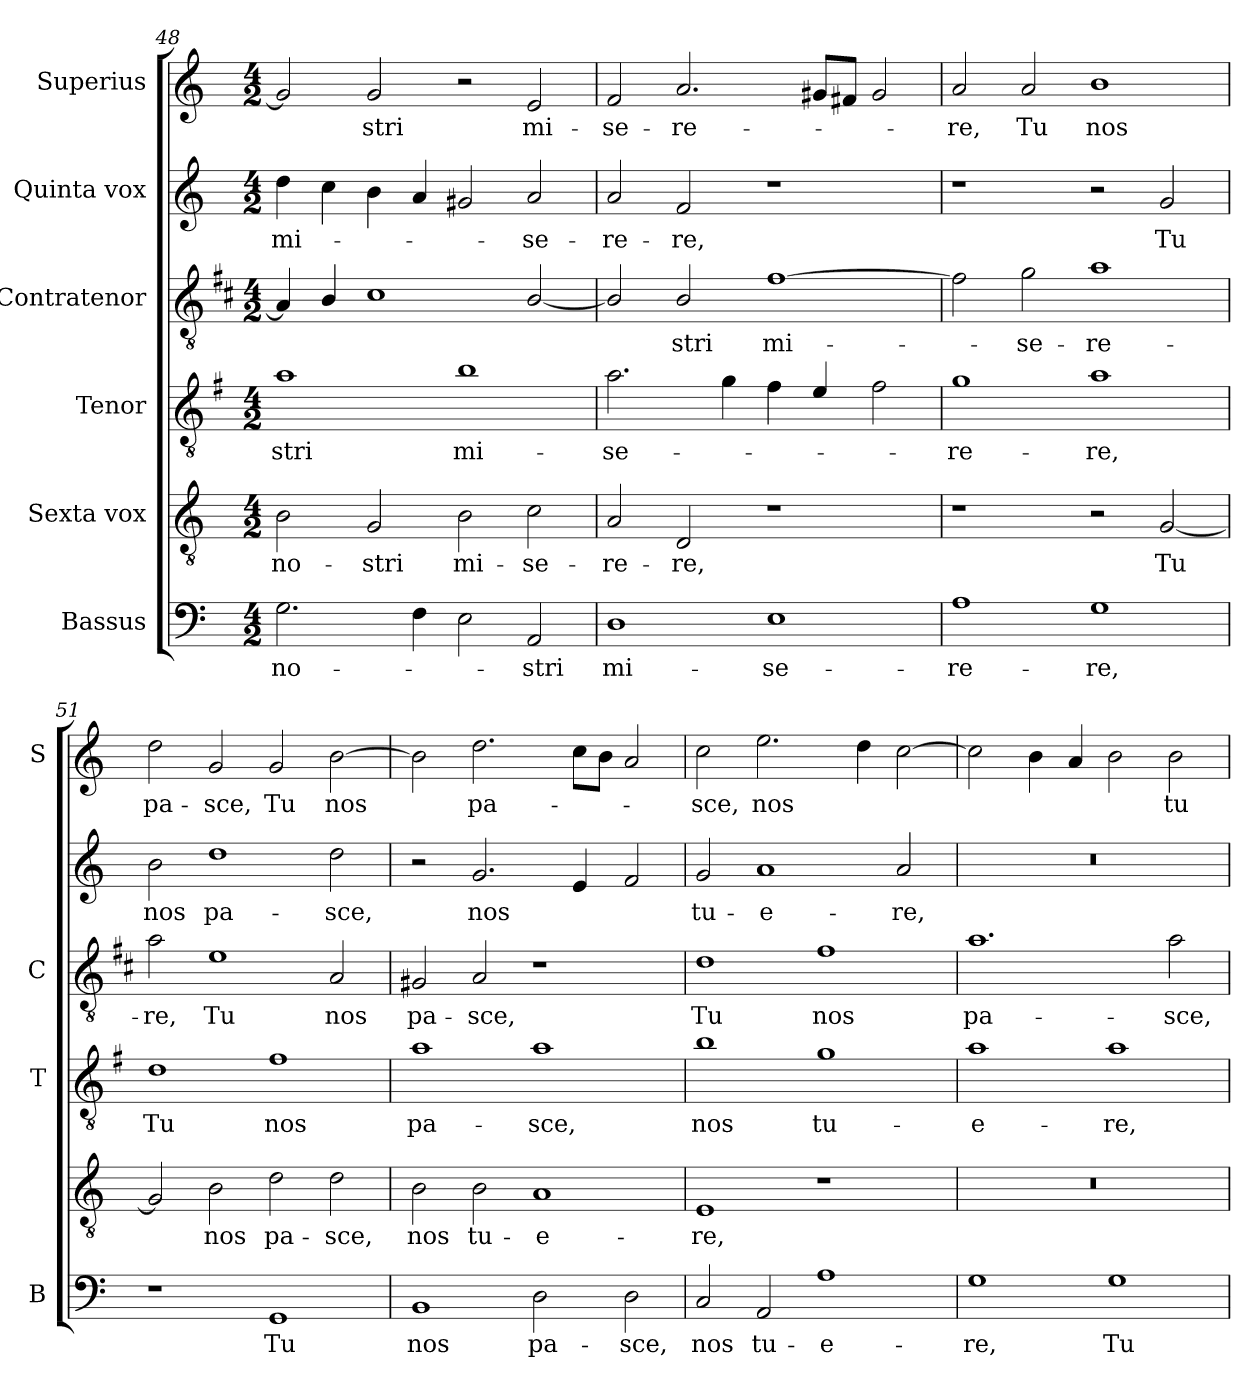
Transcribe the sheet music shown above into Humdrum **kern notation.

**kern	**text	**kern	**text	**kern	**text	**kern	**text	**kern	**text	**kern	**text
*part6	*part6	*part5	*part5	*part4	*part4	*part3	*part3	*part2	*part2	*part1	*part1
*staff6	*staff6	*staff5	*staff5	*staff4	*staff4	*staff3	*staff3	*staff2	*staff2	*staff1	*staff1
*I"Bassus	*	*I"Sexta vox	*	*I"Tenor	*	*I"Contratenor	*	*I"Quinta vox	*	*I"Superius	*
*I'B	*	*	*	*I'T	*	*I'C	*	*	*	*I'S	*
!!LO:PB:g=z
*clefF4	*	*clefGv2	*	*clefGv2	*	*clefGv2	*	*clefG2	*	*clefG2	*
*	*	*	*	*ITrd4c7	*	*ITrd1c2	*	*	*	*	*
*k[]	*	*k[]	*	*k[]	*	*k[]	*	*k[]	*	*k[]	*
*C:	*	*C:	*	*C:	*	*C:	*	*C:	*	*C:	*
*M4/2	*	*M4/2	*	*M4/2	*	*M4/2	*	*M4/2	*	*M4/2	*
=48	=48	=48	=48	=48	=48	=48	=48	=48	=48	=48	=48
!	!LO:LY:b	!	!LO:LY:b	!	!LO:LY:b	!	!	!	!LO:LY:b	!	!
2.G\	no-	2B\	no-	1d	-stri	4G/]	.	4dd\	mi-	2g/]	.
.	.	.	.	.	.	4A/	.	4cc\	.	.	.
!	!	!	!LO:LY:b	!	!	!	!	!	!	!	!LO:LY:b
.	.	2G/	-stri	.	.	1B	.	4b\	.	2g/	-stri
4F\	.	.	.	.	.	.	.	4a/	.	.	.
!	!	!	!LO:LY:b	!	!LO:LY:b	!	!	!	!	!	!
2E\	.	2B\	mi-	1e	mi-	.	.	2g#X/	.	2r	.
!	!LO:LY:b	!	!LO:LY:b	!	!	!	!	!	!LO:LY:b	!	!LO:LY:b
2AA/	-stri	2c\	-se-	.	.	[2A/	.	2a/	-se-	2e/	mi-
=49	=49	=49	=49	=49	=49	=49	=49	=49	=49	=49	=49
!	!LO:LY:b	!	!LO:LY:b	!	!LO:LY:b	!	!	!	!LO:LY:b	!	!LO:LY:b
1D	mi-	2A/	-re-	2.d\	-se-	2A/]	.	2a/	-re-	2f/	-se-
!	!	!	!LO:LY:b	!	!	!	!LO:LY:b	!	!LO:LY:b	!	!LO:LY:b
.	.	2D/	-re,	.	.	2A/	-stri	2f/	-re,	2.a/	-re-
.	.	.	.	4c\	.	.	.	.	.	.	.
!	!LO:LY:b	!	!	!	!	!	!LO:LY:b	!	!	!	!
1E	-se-	1r	.	4B\	.	[1e	mi-	1r	.	.	.
.	.	.	.	4A/	.	.	.	.	.	8g#X/L	.
.	.	.	.	.	.	.	.	.	.	8f#X/J	.
.	.	.	.	2B\	.	.	.	.	.	2g#/	.
=50	=50	=50	=50	=50	=50	=50	=50	=50	=50	=50	=50
!	!LO:LY:b	!	!	!	!LO:LY:b	!	!	!	!	!	!LO:LY:b
1A	-re-	1r	.	1c	-re-	2e\]	.	1r	.	2a/	-re,
!	!	!	!	!	!	!	!LO:LY:b	!	!	!	!LO:LY:b
.	.	.	.	.	.	2f\	-se-	.	.	2a/	Tu
!	!LO:LY:b	!	!	!	!LO:LY:b	!	!LO:LY:b	!	!	!	!LO:LY:b
1G	-re,	2r	.	1d	-re,	1g	-re-	2r	.	1b	nos
!	!	!	!LO:LY:b	!	!	!	!	!	!LO:LY:b	!	!
.	.	[2G/	Tu	.	.	.	.	2g/	Tu	.	.
=51	=51	=51	=51	=51	=51	=51	=51	=51	=51	=51	=51
!	!	!	!	!	!LO:LY:b	!	!LO:LY:b	!	!LO:LY:b	!	!LO:LY:b
1r	.	2G/]	.	1G	Tu	2g\	-re,	2b\	nos	2dd\	pa-
!	!	!	!LO:LY:b	!	!	!	!LO:LY:b	!	!LO:LY:b	!	!LO:LY:b
.	.	2B\	nos	.	.	1d	Tu	1dd	pa-	2g/	-sce,
!	!LO:LY:b	!	!LO:LY:b	!	!LO:LY:b	!	!	!	!	!	!LO:LY:b
1GG	Tu	2d\	pa-	1B	nos	.	.	.	.	2g/	Tu
!	!	!	!LO:LY:b	!	!	!	!LO:LY:b	!	!LO:LY:b	!	!LO:LY:b
.	.	2d\	-sce,	.	.	2G/	nos	2dd\	-sce,	[2b\	nos
=52	=52	=52	=52	=52	=52	=52	=52	=52	=52	=52	=52
!	!LO:LY:b	!	!LO:LY:b	!	!LO:LY:b	!	!LO:LY:b	!	!	!	!
1BB	nos	2B\	nos	1d	pa-	2F#X/	pa-	2r	.	2b\]	.
!	!	!	!LO:LY:b	!	!	!	!LO:LY:b	!	!LO:LY:b	!	!LO:LY:b
.	.	2B\	tu-	.	.	2G/	-sce,	2.g/	nos	2.dd\	pa-
!	!LO:LY:b	!	!LO:LY:b	!	!LO:LY:b	!	!	!	!	!	!
2D\	pa-	1A	-e-	1d	-sce,	1r	.	.	.	.	.
.	.	.	.	.	.	.	.	4e/	.	8cc\L	.
.	.	.	.	.	.	.	.	.	.	8b\J	.
!	!LO:LY:b	!	!	!	!	!	!	!	!	!	!
2D\	-sce,	.	.	.	.	.	.	2f/	.	2a/	.
=53	=53	=53	=53	=53	=53	=53	=53	=53	=53	=53	=53
!	!LO:LY:b	!	!LO:LY:b	!	!LO:LY:b	!	!LO:LY:b	!	!LO:LY:b	!	!LO:LY:b
2C/	nos	1E	-re,	1e	nos	1c	Tu	2g/	tu-	2cc\	-sce,
!	!LO:LY:b	!	!	!	!	!	!	!	!LO:LY:b	!	!LO:LY:b
2AA/	tu-	.	.	.	.	.	.	1a	-e-	2.ee\	nos
!	!LO:LY:b	!	!	!	!LO:LY:b	!	!LO:LY:b	!	!	!	!
1A	-e-	1r	.	1c	tu-	1e	nos	.	.	.	.
.	.	.	.	.	.	.	.	.	.	4dd\	.
!	!	!	!	!	!	!	!	!	!LO:LY:b	!	!
.	.	.	.	.	.	.	.	2a/	-re,	[2cc\	.
!!LO:LB:g=z
=54	=54	=54	=54	=54	=54	=54	=54	=54	=54	=54	=54
!	!LO:LY:b	!	!	!	!LO:LY:b	!	!LO:LY:b	!	!	!	!
1G	-re,	0r	.	1d	-e-	1.g	pa-	0r	.	2cc\]	.
.	.	.	.	.	.	.	.	.	.	4b\	.
.	.	.	.	.	.	.	.	.	.	4a/	.
!	!LO:LY:b	!	!	!	!LO:LY:b	!	!	!	!	!	!
1G	Tu	.	.	1d	-re,	.	.	.	.	2b\	.
!	!	!	!	!	!	!	!LO:LY:b	!	!	!	!LO:LY:b
.	.	.	.	.	.	2g\	-sce,	.	.	2b\	tu-
=	=	=	=	=	=	=	=	=	=	=	=
*-	*-	*-	*-	*-	*-	*-	*-	*-	*-	*-	*-
